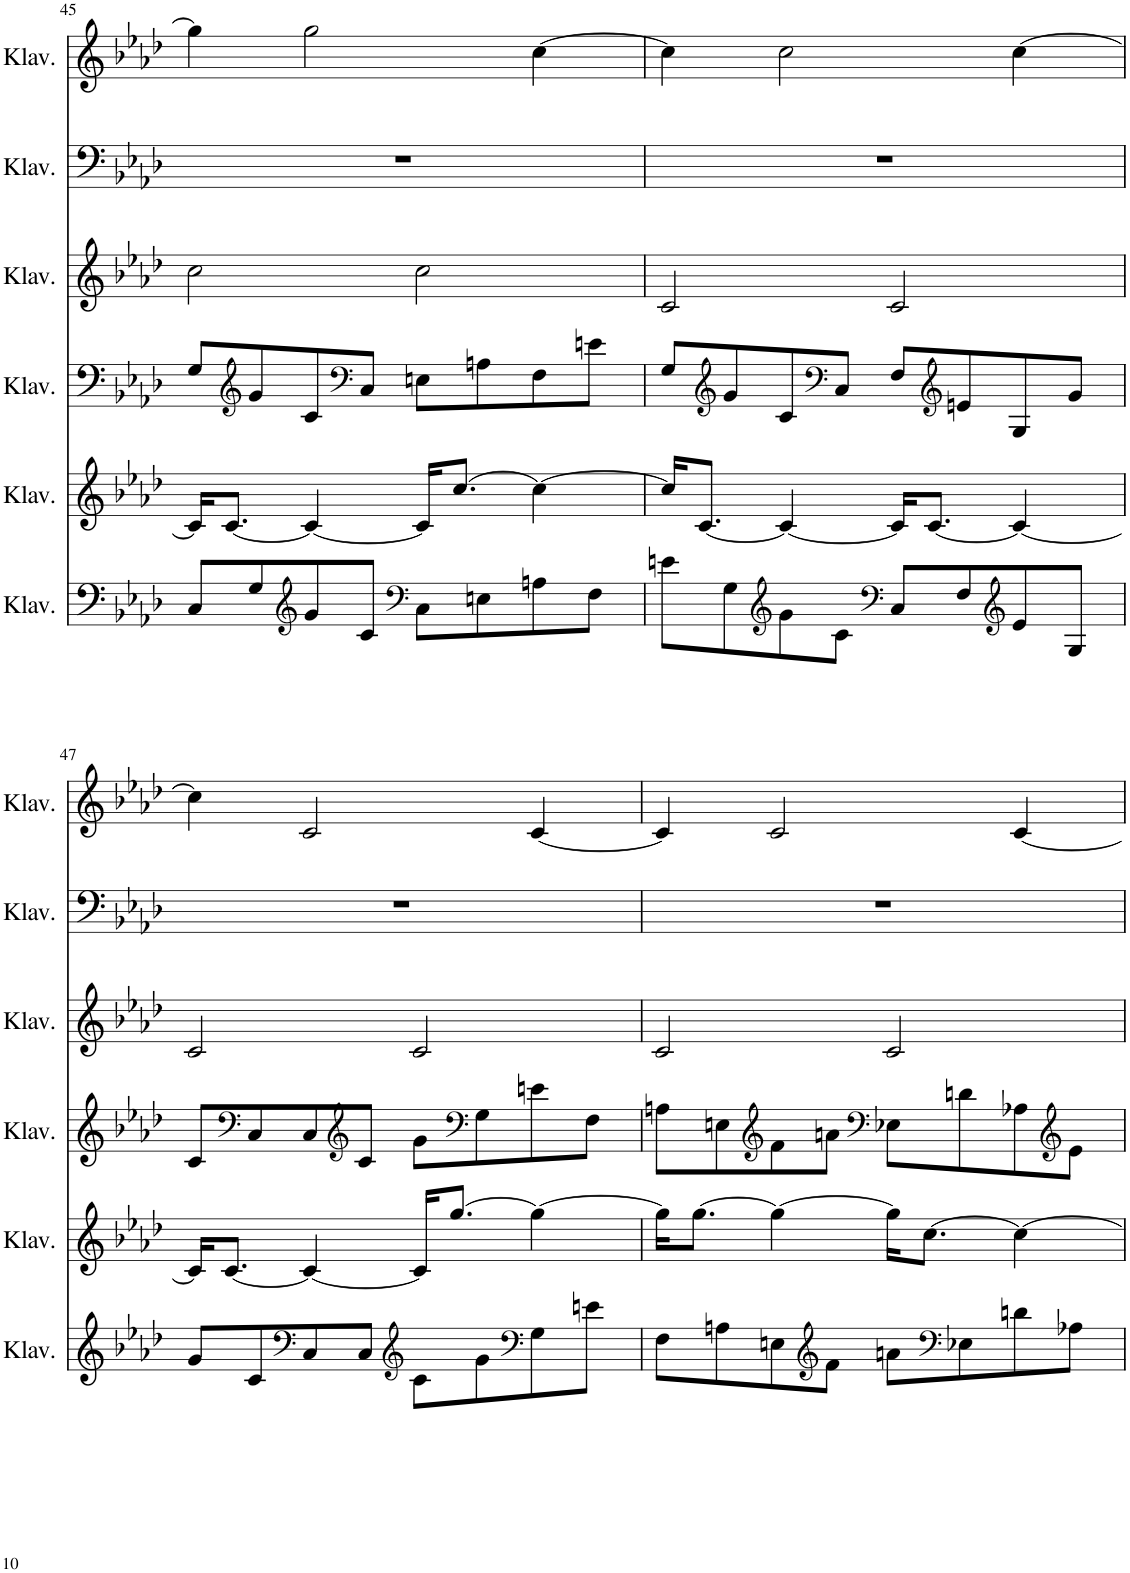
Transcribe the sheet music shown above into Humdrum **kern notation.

**kern	**kern	**kern	**kern	**kern	**kern
*part6	*part5	*part4	*part3	*part2	*part1
*staff6	*staff5	*staff4	*staff3	*staff2	*staff1
*I"Klavier	*I"Klavier	*I"Klavier	*I"Klavier	*I"Klavier	*I"Klavier
*I'Klav.	*I'Klav.	*I'Klav.	*I'Klav.	*I'Klav.	*I'Klav.
!!LO:PB:g=z
*clefG2	*clefG2	*clefF4	*clefG2	*clefF4	*clefG2
*k[b-e-a-d-]	*k[b-e-a-d-]	*k[b-e-a-d-]	*k[b-e-a-d-]	*k[b-e-a-d-]	*k[b-e-a-d-]
*M4/4	*M4/4	*M4/4	*M4/4	*M4/4	*M4/4
=45	=45	=45	=45	=45	=45
8C/L	16c/KL]	8G/L	2cc\	1r	4gg\]
.	[8.c/J	.	.	.	.
*	*	*clefG2	*	*	*
8G/	.	8g/	.	.	.
*clefG2	*	*	*	*	*
8g/	4c/_	8c/	.	.	2gg\
*	*	*clefF4	*	*	*
8c/J	.	8C/J	.	.	.
*clefF4	*	*	*	*	*
8C\L	16c/KL]	8En\L	2cc\	.	.
.	[8.cc/J	.	.	.	.
8En\	.	8An\	.	.	.
8An\	4cc\_	8F\	.	.	[4cc\
8F\J	.	8en\J	.	.	.
=46	=46	=46	=46	=46	=46
8en\L	16cc/KL]	8G/L	2c/	1r	4cc\]
.	[8.c/J	.	.	.	.
*	*	*clefG2	*	*	*
8G\	.	8g/	.	.	.
*clefG2	*	*	*	*	*
8g\	4c/_	8c/	.	.	2cc\
*	*	*clefF4	*	*	*
8c\J	.	8C/J	.	.	.
*clefF4	*	*	*	*	*
8C/L	16c/KL]	8F/L	2c/	.	.
.	[8.c/J	.	.	.	.
*	*	*clefG2	*	*	*
8F/	.	8en/	.	.	.
*clefG2	*	*	*	*	*
8e/	4c/_	8G/	.	.	[4cc\
8G/J	.	8g/J	.	.	.
!!LO:LB:g=z
=47	=47	=47	=47	=47	=47
8g/L	16c/KL]	8c/L	2c/	1r	4cc\]
.	[8.c/J	.	.	.	.
*	*	*clefF4	*	*	*
8c/	.	8C/	.	.	.
*clefF4	*	*	*	*	*
8C/	4c/_	8C/	.	.	2c/
*	*	*clefG2	*	*	*
8C/J	.	8c/J	.	.	.
*clefG2	*	*	*	*	*
8c\L	16c/KL]	8g\L	2c/	.	.
.	[8.gg/J	.	.	.	.
*	*	*clefF4	*	*	*
8g\	.	8G\	.	.	.
*clefF4	*	*	*	*	*
8G\	4gg\_	8en\	.	.	[4c/
8en\J	.	8F\J	.	.	.
=48	=48	=48	=48	=48	=48
8F\L	16gg\KL]	8An\L	2c/	1r	4c/]
.	[8.gg\J	.	.	.	.
8An\	.	8En\	.	.	.
*	*	*clefG2	*	*	*
8En\	4gg\_	8f\	.	.	2c/
*clefG2	*	*	*	*	*
8f\J	.	8an\J	.	.	.
*	*	*clefF4	*	*	*
8an\L	16gg\KL]	8E-X\L	2c/	.	.
.	[8.cc\J	.	.	.	.
*clefF4	*	*	*	*	*
8E-X\	.	8dn\	.	.	.
8dn\	4cc\_	8A-X\	.	.	[4c/
*	*	*clefG2	*	*	*
8A-X\J	.	8e-\J	.	.	.
=	=	=	=	=	=
*-	*-	*-	*-	*-	*-
